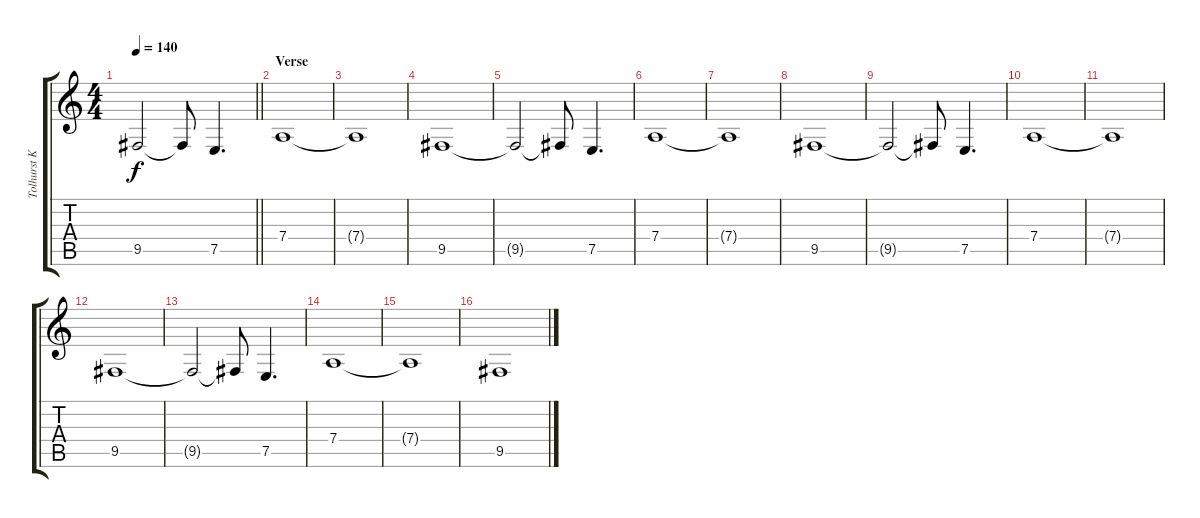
\track ("Tolhurst Keyboard" "Tolhurst K") {instrument synthstrings2}
\staff {score tabs}
\tuning (E4 B3 G3 D3 A2 E2) {hide}
\ts (4 4)
\tempo 140
\clef g2
\barLineRight lightlight
\ks c
9.5{t}.2{dy f} 9.5{t}.8 7.5.4{d} |
\section ("" "Verse")
7.4.1 |
7.4{t}.1 |
9.5.1 |
9.5{t}.2 9.5{t}.8 7.5.4{d} |
7.4.1 |
7.4{t}.1 |
9.5.1 |
9.5{t}.2 9.5{t}.8 7.5.4{d} |
7.4.1 |
7.4{t}.1 |
9.5.1 |
9.5{t}.2 9.5{t}.8 7.5.4{d} |
7.4.1 |
7.4{t}.1 |
9.5.1
